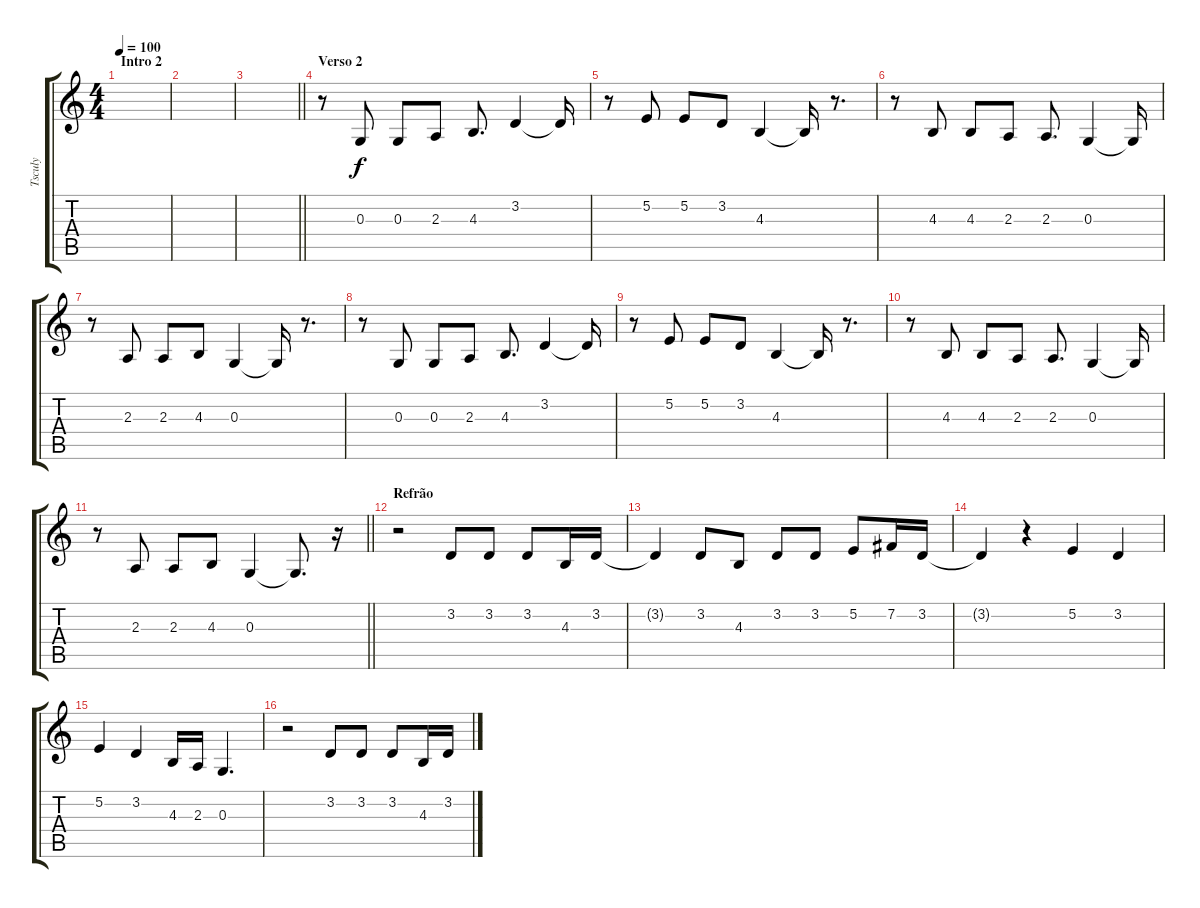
\track ("Tsculy" "Tsculy") {instrument drawbarorgan}
\staff {score tabs}
\tuning (E4 B3 G3 D3 A2 E2) {hide}
\ts (4 4)
\section ("" "Intro 2")
\tempo 100
\clef g2
\ks c
|
|
\barLineRight lightlight
|
\section ("" "Verso 2")
r.8 0.3.8 0.3.8 2.3.8 4.3.8{d} 3.2.4 3.2{t}.16 |
r.8 5.2.8 5.2.8 3.2.8 4.3.4 4.3{t}.16 r.8{d} |
r.8 4.3.8 4.3.8 2.3.8 2.3.8{d} 0.3.4 0.3{t}.16 |
r.8 2.3.8 2.3.8 4.3.8 0.3.4 0.3{t}.16 r.8{d} |
r.8 0.3.8 0.3.8 2.3.8 4.3.8{d} 3.2.4 3.2{t}.16 |
r.8 5.2.8 5.2.8 3.2.8 4.3.4 4.3{t}.16 r.8{d} |
r.8 4.3.8 4.3.8 2.3.8 2.3.8{d} 0.3.4 0.3{t}.16 |
\barLineRight lightlight
r.8 2.3.8 2.3.8 4.3.8 0.3.4 0.3{t}.8{d} r.16 |
\section ("" "Refrão")
r.2 3.2.8 3.2.8 3.2.8 4.3.16 3.2.16 |
3.2{t}.4 3.2.8 4.3.8 3.2.8 3.2.8 5.2.8 7.2.16 3.2.16 |
3.2{t}.4 r.4 5.2.4 3.2.4 |
5.2.4 3.2.4 4.3.16 2.3.16 0.3.4{d} |
r.2 3.2.8 3.2.8 3.2.8 4.3.16 3.2.16
